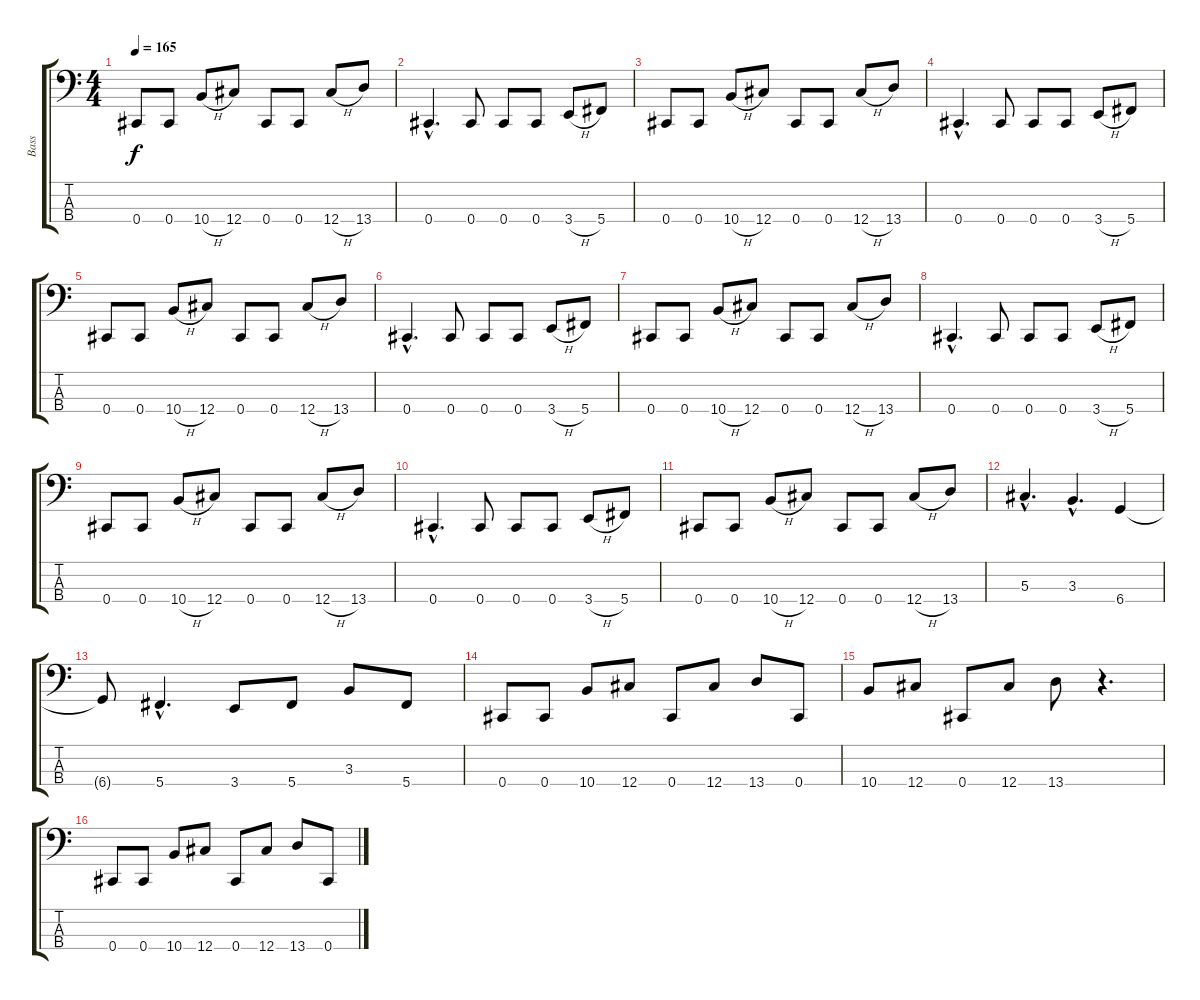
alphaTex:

\track ("Bass" "Bass") {instrument electricbasspick}
\staff {score tabs}
\tuning (Gb2 Db2 Ab1 Db1) {hide}
\ts (4 4)
\tempo 165
\clef f4
\ks c
0.4.8{dy f} 0.4.8 10.4{h}.8 12.4.8 0.4.8 0.4.8 12.4{h}.8 13.4.8 |
0.4{hac}.4{d} 0.4.8 0.4.8 0.4.8 3.4{h}.8 5.4.8 |
0.4.8 0.4.8 10.4{h}.8 12.4.8 0.4.8 0.4.8 12.4{h}.8 13.4.8 |
0.4{hac}.4{d} 0.4.8 0.4.8 0.4.8 3.4{h}.8 5.4.8 |
0.4.8 0.4.8 10.4{h}.8 12.4.8 0.4.8 0.4.8 12.4{h}.8 13.4.8 |
0.4{hac}.4{d} 0.4.8 0.4.8 0.4.8 3.4{h}.8 5.4.8 |
0.4.8 0.4.8 10.4{h}.8 12.4.8 0.4.8 0.4.8 12.4{h}.8 13.4.8 |
0.4{hac}.4{d} 0.4.8 0.4.8 0.4.8 3.4{h}.8 5.4.8 |
0.4.8 0.4.8 10.4{h}.8 12.4.8 0.4.8 0.4.8 12.4{h}.8 13.4.8 |
0.4{hac}.4{d} 0.4.8 0.4.8 0.4.8 3.4{h}.8 5.4.8 |
0.4.8 0.4.8 10.4{h}.8 12.4.8 0.4.8 0.4.8 12.4{h}.8 13.4.8 |
5.3{hac}.4{d} 3.3{hac}.4{d} 6.4.4 |
6.4{t}.8 5.4{hac}.4{d} 3.4.8 5.4.8 3.3.8 5.4.8 |
0.4.8 0.4.8 10.4.8 12.4.8 0.4.8 12.4.8 13.4.8 0.4.8 |
10.4.8 12.4.8 0.4.8 12.4.8 13.4.8 r.4{d} |
0.4.8 0.4.8 10.4.8 12.4.8 0.4.8 12.4.8 13.4.8 0.4.8
